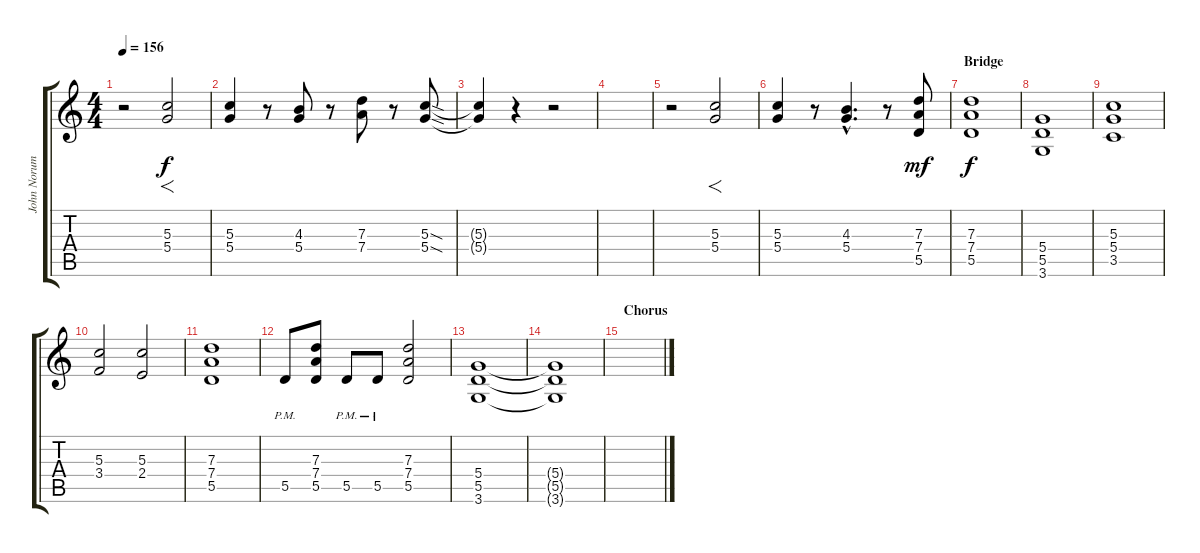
\track ("John Norum" "John Norum") {instrument distortionguitar}
\staff {score tabs}
\tuning (E4 B3 G3 D3 A2 E2) {hide}
\ts (4 4)
\tempo 156
\clef g2
\ks c
r.2{dy f} (5.3 5.4).2{f} |
(5.3 5.4).4 r.8 (4.3 5.4).8 r.8 (7.3 7.4).8 r.8 (5.3{sod} 5.4{sod}).8 |
(5.3{t} 5.4{t}).4 r.4 r.2 |
|
r.2 (5.3 5.4).2{f} |
(5.3 5.4).4 r.8 (4.3{hac} 5.4{hac}).4{d} r.8 (7.3 7.4 5.5).8{dy mf} |
\section ("" "Bridge")
(7.3 7.4 5.5).1{dy f} |
(5.4 5.5 3.6).1 |
(5.3 5.4 3.5).1 |
(5.3 3.4).2 (5.3 2.4).2 |
(7.3 7.4 5.5).1 |
5.5{pm}.8 (7.3 7.4 5.5).8 5.5{pm}.8 5.5{pm}.8 (7.3 7.4 5.5).2 |
(5.4 5.5 3.6).1 |
(5.4{t} 5.5{t} 3.6{t}).1 |
\section ("" "Chorus")
